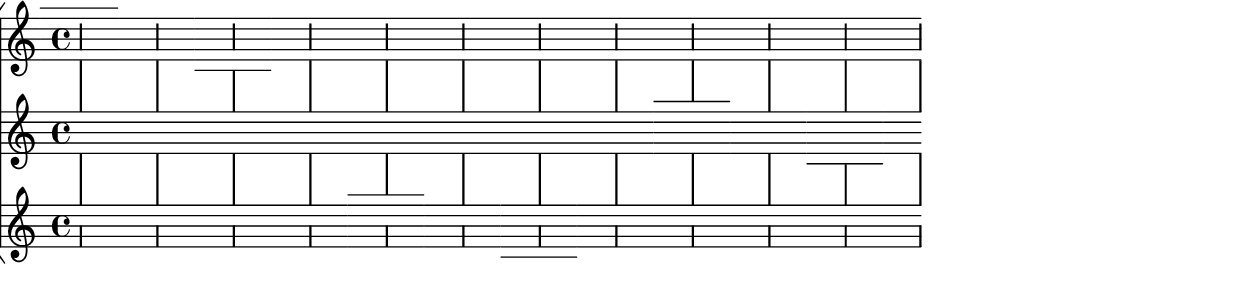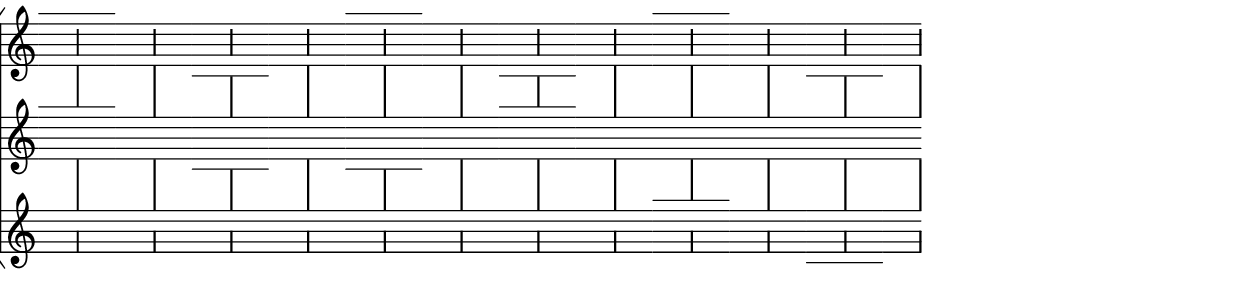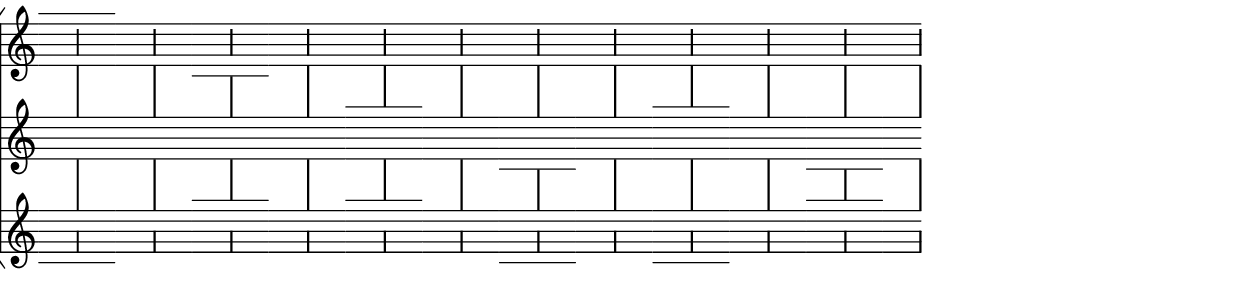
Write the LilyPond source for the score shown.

%% Generated by lilypond-book
%% Options: [exampleindent=10.16\mm,indent=0\mm,line-width=160\mm,paper-height=845.047\pt,paper-width=597.508\pt,papersize='(cons (* 597.508 pt) (* 845.047 pt))]
\include "lilypond-book-preamble.ly"


% ****************************************************************
% Start cut-&-pastable-section
% ****************************************************************

#(ly:set-option 'eps-box-padding 3.000000)



\paper {
  #(set-paper-size '(cons (* 597.508 pt) (* 845.047 pt)))
  indent = 0\mm
  line-width = 160\mm
  % offset the left padding, also add 1mm as lilypond creates cropped
  % images with a little space on the right
  line-width = #(- line-width (* mm  3.000000) (* mm 1))
}

\layout {
  
}




% ****************************************************************
% ly snippet:
% ****************************************************************
\sourcefilename "/lilypond-2.25.15/input/regression/bar-extent.ly"
\sourcefileline 0
\header {
   texidoc = "Bar line extent can be customised and the customised value
   must be respected when staff symbol is changed temporarily (e.g. to
   simulate ledger lines of renaissance prints and manuscripts);
   moreover, span bars should not enter the staves."
}


\version "2.17.6"

ledgerUp =
{
  s2
  \stopStaff
  \override Staff.StaffSymbol.line-positions = #'(-4 -2 0 2 4 6)
  \startStaff
  s2
  \noBreak
  s2
  \stopStaff
  \revert Staff.StaffSymbol.line-positions
  \startStaff
  s2
}

ledgerDown =
{
  s2
  \stopStaff
  \override Staff.StaffSymbol.line-positions = #'(-6 -4 -2 0 2 4)
  \startStaff
  s1
  \stopStaff
  \revert Staff.StaffSymbol.line-positions
  \startStaff
  s2
}

\new StaffGroup
<<
  \new Staff \with
  {
    \override BarLine.bar-extent = #'(-1 . 1.5)
  }
  {
    \ledgerUp \ledgerDown
    s1*4
    s1*4
    \ledgerUp \ledgerDown
    \ledgerUp \ledgerDown
    \ledgerUp \ledgerDown
    \ledgerUp \ledgerDown
    s1*4
    s1*4
  }

  \new Staff \with
  {
    \override BarLine.bar-extent = #'(0 . 0)
  }
  {
    s1*4
    s1*4
    \ledgerUp \ledgerDown
    \ledgerUp \ledgerDown
    \ledgerDown \ledgerUp
    s1*4
    s1*4
    \ledgerUp \ledgerDown
    \ledgerUp \ledgerDown
  }

  \new Staff \with
  {
    \override BarLine.bar-extent = #'(-2 . 0)
  }
  {
    s1*4
    \ledgerUp \ledgerDown
    s1*4
    s1*4
    s1*4
    \ledgerUp \ledgerDown
    \ledgerDown \ledgerUp
    \ledgerUp \ledgerDown
    \ledgerDown \ledgerUp
  }
>>



% ****************************************************************
% end ly snippet
% ****************************************************************
